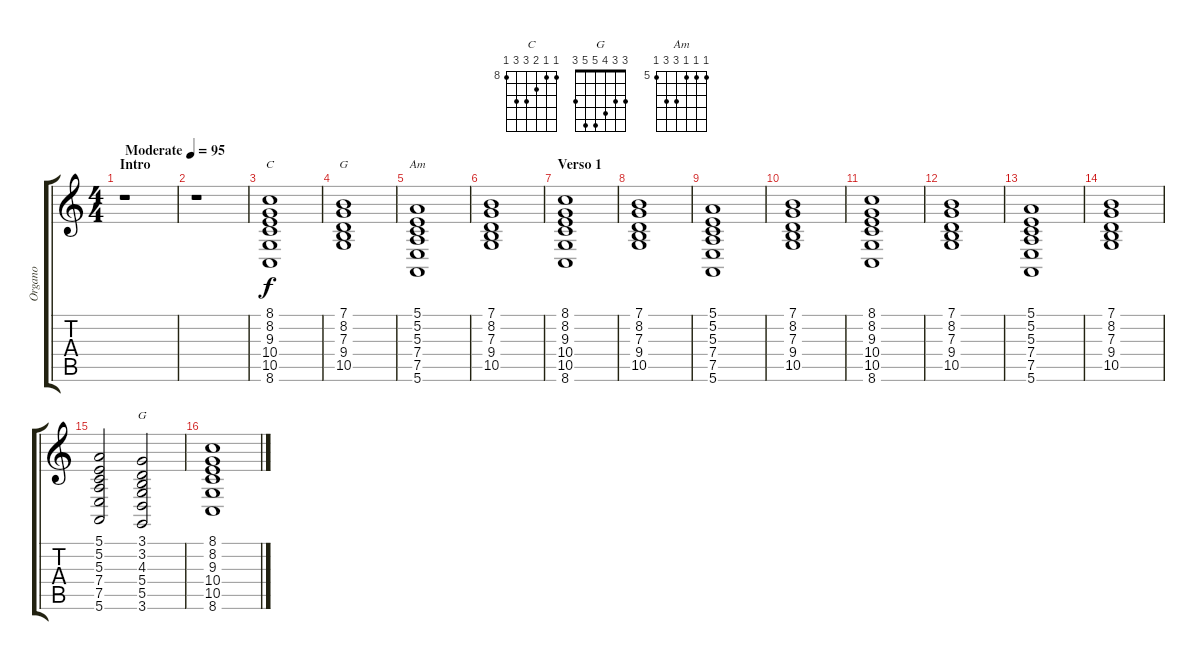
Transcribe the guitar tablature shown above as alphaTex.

\track ("Organo" "Organo") {instrument percussiveorgan}
\staff {score tabs}
\tuning (E4 B3 G3 D3 A2 E2) {hide}
\chord ("C" 8 8 9 10 10 8) {firstfret 8}
\chord ("G" 7 8 7 9 10 x) {firstfret 7}
\chord ("Am" 5 5 5 7 7 5) {firstfret 5}
\chord ("G" 3 3 4 5 5 3)
\ts (4 4)
\section ("" "Intro")
\tempo (95 "Moderate")
\clef g2
\ks c
r.1{dy f instrument percussiveorgan} |
r.1 |
(8.1 8.2 9.3 10.4 10.5 8.6).1{ch "C"} |
(7.1 8.2 7.3 9.4 10.5).1{ch "G"} |
(5.1 5.2 5.3 7.4 7.5 5.6).1{ch "Am"} |
(7.1 8.2 7.3 9.4 10.5).1 |
\section ("" "Verso 1")
(8.1 8.2 9.3 10.4 10.5 8.6).1 |
(7.1 8.2 7.3 9.4 10.5).1 |
(5.1 5.2 5.3 7.4 7.5 5.6).1 |
(7.1 8.2 7.3 9.4 10.5).1 |
(8.1 8.2 9.3 10.4 10.5 8.6).1 |
(7.1 8.2 7.3 9.4 10.5).1 |
(5.1 5.2 5.3 7.4 7.5 5.6).1 |
(7.1 8.2 7.3 9.4 10.5).1 |
(5.1 5.2 5.3 7.4 7.5 5.6).2 (3.1 3.2 4.3 5.4 5.5 3.6).2{ch "G"} |
(8.1 8.2 9.3 10.4 10.5 8.6).1
